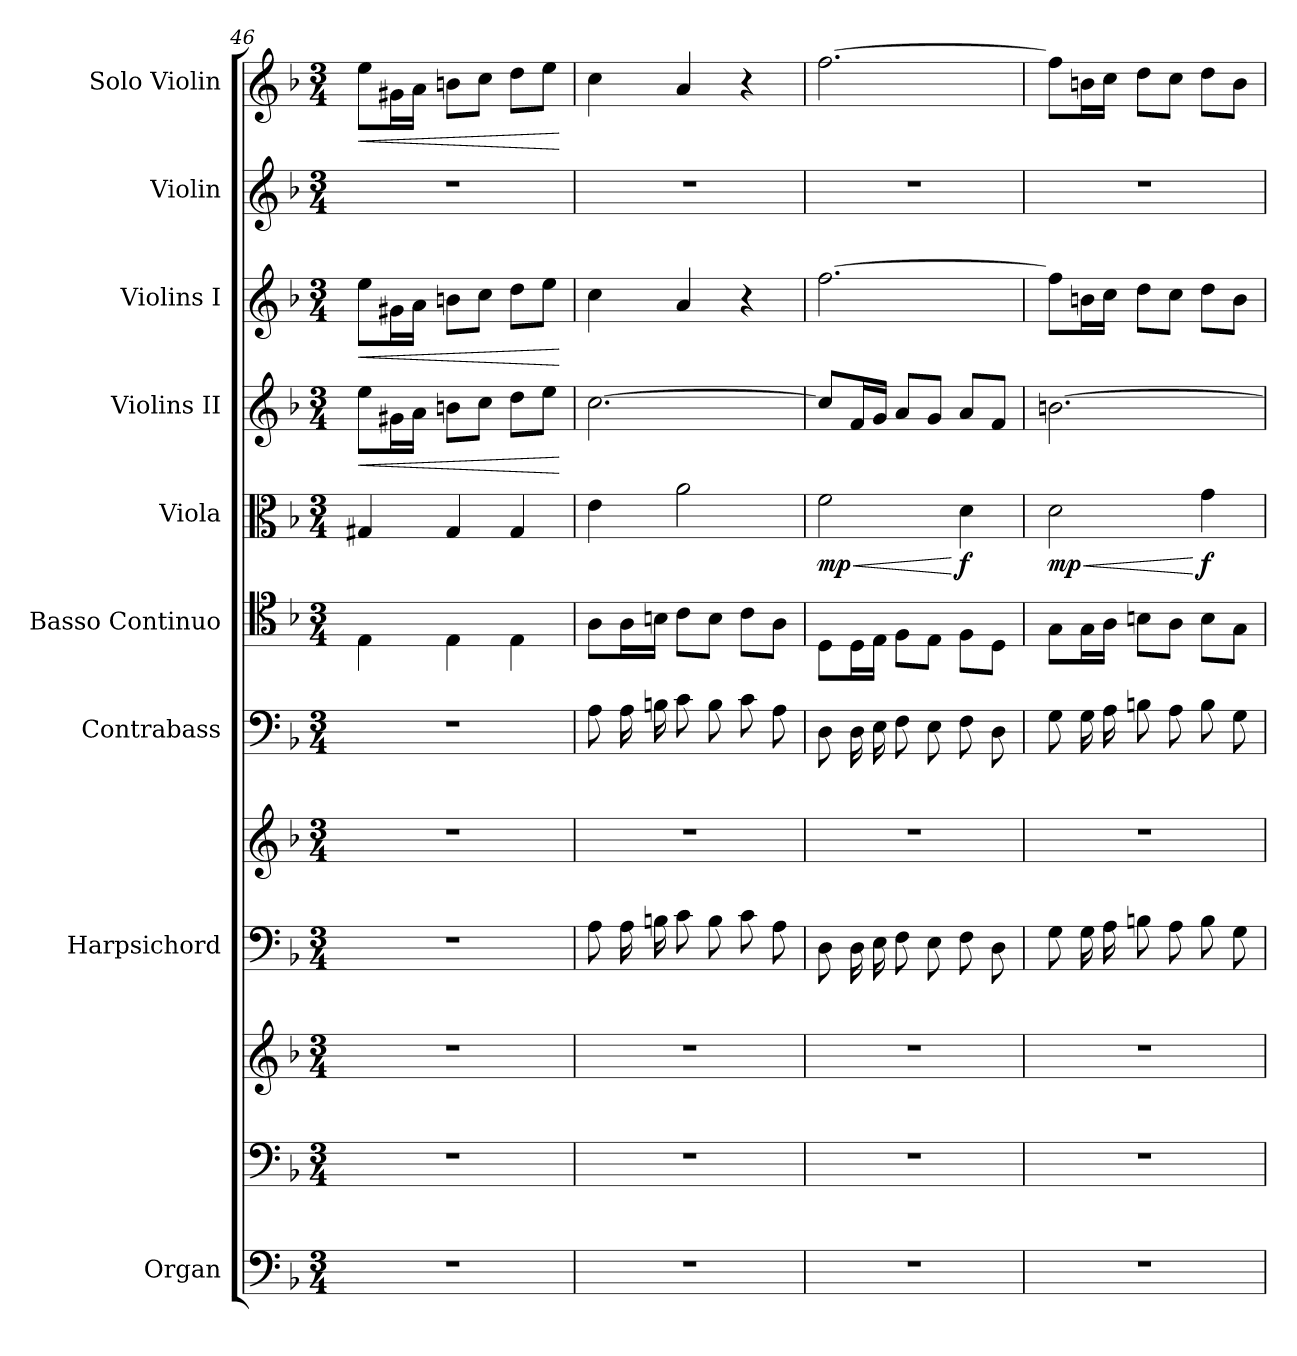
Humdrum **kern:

**kern	**kern	**kern	**kern	**kern	**kern	**kern	**kern	**dynam	**kern	**dynam	**kern	**dynam	**kern	**kern	**dynam
*part9	*part9	*part9	*part8	*part8	*part7	*part6	*part5	*part5	*part4	*part4	*part3	*part3	*part2	*part1	*part1
*staff12	*staff11	*staff10	*staff9	*staff8	*staff7	*staff6	*staff5	*staff5	*staff4	*staff4	*staff3	*staff3	*staff2	*staff1	*staff1
*I"Organ	*	*	*I"Harpsichord	*	*I"Contrabass	*I"Basso Continuo	*I"Viola	*	*I"Violins II	*	*I"Violins I	*	*I"Violin	*I"Solo Violin	*
*I'Org.	*	*	*I'Hch.	*	*I'Cb.	*I'B.C.	*I'Vla.	*	*I'Vlns. II	*	*I'Vlns. I	*	*I'Vln.	*I'Vln.	*
!!LO:LB:g=z
*clefF4	*clefF4	*clefG2	*clefF4	*clefG2	*clefF4	*clefC4	*clefC3	*	*clefG2	*	*clefG2	*	*clefG2	*clefG2	*
*	*	*	*	*	*ITrd7c12	*	*	*	*	*	*	*	*	*	*
*k[b-]	*k[b-]	*k[b-]	*k[b-]	*k[b-]	*k[b-]	*k[b-]	*k[b-]	*	*k[b-]	*	*k[b-]	*	*k[b-]	*k[b-]	*
*M3/4	*M3/4	*M3/4	*M3/4	*M3/4	*M3/4	*M3/4	*M3/4	*	*M3/4	*	*M3/4	*	*M3/4	*M3/4	*
=46	=46	=46	=46	=46	=46	=46	=46	=46	=46	=46	=46	=46	=46	=46	=46
!	!	!	!	!	!	!	!	!	!	!LO:HP:b	!	!LO:HP:b	!	!	!LO:HP:b
2.r	2.r	2.r	2.r	2.r	2.r	4E\	4G#X/	.	8ee\L	<	8ee\L	<	2.r	8ee\L	<
.	.	.	.	.	.	.	.	.	16g#X\L	.	16g#X\L	.	.	16g#X\L	.
.	.	.	.	.	.	.	.	.	16a\JJ	.	16a\JJ	.	.	16a\JJ	.
.	.	.	.	.	.	4E\	4G#/	.	8bn\L	.	8bn\L	.	.	8bn\L	.
.	.	.	.	.	.	.	.	.	8cc\J	.	8cc\J	.	.	8cc\J	.
.	.	.	.	.	.	4E\	4G#/	.	8dd\L	.	8dd\L	.	.	8dd\L	.
.	.	.	.	.	.	.	.	.	8ee\J	.	8ee\J	.	.	8ee\J	.
.	.	.	.	.	.	.	.	.	.	[	.	[	.	.	[
=47	=47	=47	=47	=47	=47	=47	=47	=47	=47	=47	=47	=47	=47	=47	=47
2.r	2.r	2.r	8A\	2.r	8AA\	8A\L	4e\	.	[2.cc\	.	4cc\	.	2.r	4cc\	.
.	.	.	16A\	.	16AA\	16A\L	.	.	.	.	.	.	.	.	.
.	.	.	16Bn\	.	16BBn\	16Bn\JJ	.	.	.	.	.	.	.	.	.
.	.	.	8c\	.	8C\	8c\L	2a\	.	.	.	4a/	.	.	4a/	.
.	.	.	8B\	.	8BB\	8B\J	.	.	.	.	.	.	.	.	.
.	.	.	8c\	.	8C\	8c\L	.	.	.	.	4r	.	.	4r	.
.	.	.	8A\	.	8AA\	8A\J	.	.	.	.	.	.	.	.	.
=48	=48	=48	=48	=48	=48	=48	=48	=48	=48	=48	=48	=48	=48	=48	=48
!	!	!	!	!	!	!	!	!LO:HP:b	!	!	!	!	!	!	!
!	!	!	!	!	!	!	!	!LO:DY:n=1:b	!	!	!	!	!	!	!
2.r	2.r	2.r	8D\	2.r	8DD\	8D\L	2f\	< mp	8cc/L]	.	[2.ff\	.	2.r	[2.ff\	.
.	.	.	16D\	.	16DD\	16D\L	.	.	16f/L	.	.	.	.	.	.
.	.	.	16E\	.	16EE\	16E\JJ	.	.	16g/JJ	.	.	.	.	.	.
.	.	.	8F\	.	8FF\	8F\L	.	.	8a/L	.	.	.	.	.	.
.	.	.	8E\	.	8EE\	8E\J	.	.	8g/J	.	.	.	.	.	.
!	!	!	!	!	!	!	!	!LO:DY:n=2:b	!	!	!	!	!	!	!
.	.	.	8F\	.	8FF\	8F\L	4d\	[ f	8a/L	.	.	.	.	.	.
.	.	.	8D\	.	8DD\	8D\J	.	.	8f/J	.	.	.	.	.	.
=49	=49	=49	=49	=49	=49	=49	=49	=49	=49	=49	=49	=49	=49	=49	=49
!	!	!	!	!	!	!	!	!LO:HP:b	!	!	!	!	!	!	!
!	!	!	!	!	!	!	!	!LO:DY:n=1:b	!	!	!	!	!	!	!
2.r	2.r	2.r	8G\	2.r	8GG\	8G\L	2d\	< mp	[2.bn\	.	8ff\L]	.	2.r	8ff\L]	.
.	.	.	16G\	.	16GG\	16G\L	.	.	.	.	16bn\L	.	.	16bn\L	.
.	.	.	16A\	.	16AA\	16A\JJ	.	.	.	.	16cc\JJ	.	.	16cc\JJ	.
.	.	.	8Bn\	.	8BBn\	8Bn\L	.	.	.	.	8dd\L	.	.	8dd\L	.
.	.	.	8A\	.	8AA\	8A\J	.	.	.	.	8cc\J	.	.	8cc\J	.
!	!	!	!	!	!	!	!	!LO:DY:n=2:b	!	!	!	!	!	!	!
.	.	.	8B\	.	8BB\	8B\L	4g\	[ f	.	.	8dd\L	.	.	8dd\L	.
.	.	.	8G\	.	8GG\	8G\J	.	.	.	.	8b\J	.	.	8b\J	.
=	=	=	=	=	=	=	=	=	=	=	=	=	=	=	=
*-	*-	*-	*-	*-	*-	*-	*-	*-	*-	*-	*-	*-	*-	*-	*-
